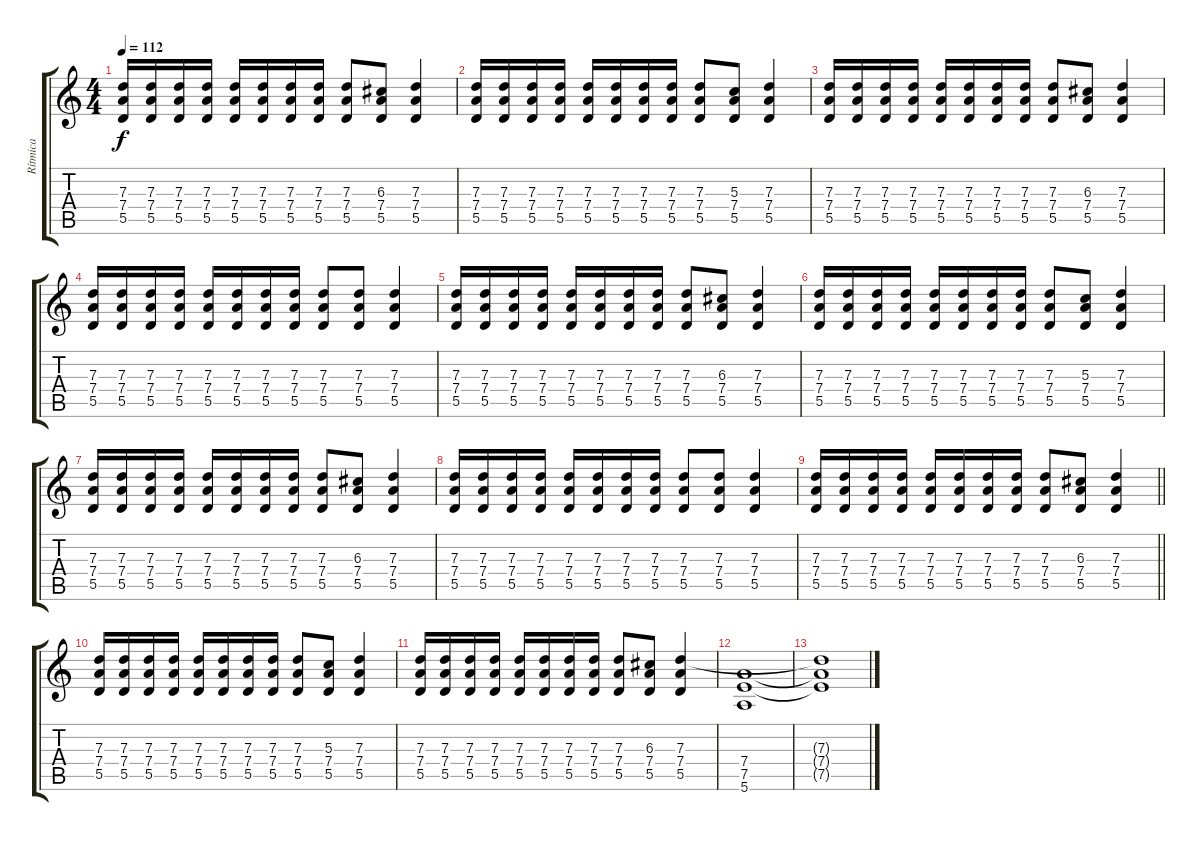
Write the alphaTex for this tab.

\track ("Rítmica" "Rítmica") {instrument distortionguitar}
\staff {score tabs}
\tuning (E4 B3 G3 D3 A2 E2) {hide}
\ts (4 4)
\tempo 112
\clef g2
\ks c
(7.3 7.4 5.5).16{dy f} (7.3 7.4 5.5).16 (7.3 7.4 5.5).16 (7.3 7.4 5.5).16 (7.3 7.4 5.5).16 (7.3 7.4 5.5).16 (7.3 7.4 5.5).16 (7.3 7.4 5.5).16 (7.3 7.4 5.5).8 (6.3 7.4 5.5).8 (7.3 7.4 5.5).4 |
(7.3 7.4 5.5).16 (7.3 7.4 5.5).16 (7.3 7.4 5.5).16 (7.3 7.4 5.5).16 (7.3 7.4 5.5).16 (7.3 7.4 5.5).16 (7.3 7.4 5.5).16 (7.3 7.4 5.5).16 (7.3 7.4 5.5).8 (5.3 7.4 5.5).8 (7.3 7.4 5.5).4 |
(7.3 7.4 5.5).16 (7.3 7.4 5.5).16 (7.3 7.4 5.5).16 (7.3 7.4 5.5).16 (7.3 7.4 5.5).16 (7.3 7.4 5.5).16 (7.3 7.4 5.5).16 (7.3 7.4 5.5).16 (7.3 7.4 5.5).8 (6.3 7.4 5.5).8 (7.3 7.4 5.5).4 |
(7.3 7.4 5.5).16 (7.3 7.4 5.5).16 (7.3 7.4 5.5).16 (7.3 7.4 5.5).16 (7.3 7.4 5.5).16 (7.3 7.4 5.5).16 (7.3 7.4 5.5).16 (7.3 7.4 5.5).16 (7.3 7.4 5.5).8 (7.3 7.4 5.5).8 (7.3 7.4 5.5).4 |
(7.3 7.4 5.5).16 (7.3 7.4 5.5).16 (7.3 7.4 5.5).16 (7.3 7.4 5.5).16 (7.3 7.4 5.5).16 (7.3 7.4 5.5).16 (7.3 7.4 5.5).16 (7.3 7.4 5.5).16 (7.3 7.4 5.5).8 (6.3 7.4 5.5).8 (7.3 7.4 5.5).4 |
(7.3 7.4 5.5).16 (7.3 7.4 5.5).16 (7.3 7.4 5.5).16 (7.3 7.4 5.5).16 (7.3 7.4 5.5).16 (7.3 7.4 5.5).16 (7.3 7.4 5.5).16 (7.3 7.4 5.5).16 (7.3 7.4 5.5).8 (5.3 7.4 5.5).8 (7.3 7.4 5.5).4 |
(7.3 7.4 5.5).16 (7.3 7.4 5.5).16 (7.3 7.4 5.5).16 (7.3 7.4 5.5).16 (7.3 7.4 5.5).16 (7.3 7.4 5.5).16 (7.3 7.4 5.5).16 (7.3 7.4 5.5).16 (7.3 7.4 5.5).8 (6.3 7.4 5.5).8 (7.3 7.4 5.5).4 |
(7.3 7.4 5.5).16 (7.3 7.4 5.5).16 (7.3 7.4 5.5).16 (7.3 7.4 5.5).16 (7.3 7.4 5.5).16 (7.3 7.4 5.5).16 (7.3 7.4 5.5).16 (7.3 7.4 5.5).16 (7.3 7.4 5.5).8 (7.3 7.4 5.5).8 (7.3 7.4 5.5).4 |
\barLineRight lightlight
(7.3 7.4 5.5).16 (7.3 7.4 5.5).16 (7.3 7.4 5.5).16 (7.3 7.4 5.5).16 (7.3 7.4 5.5).16 (7.3 7.4 5.5).16 (7.3 7.4 5.5).16 (7.3 7.4 5.5).16 (7.3 7.4 5.5).8 (6.3 7.4 5.5).8 (7.3 7.4 5.5).4 |
(7.3 7.4 5.5).16 (7.3 7.4 5.5).16 (7.3 7.4 5.5).16 (7.3 7.4 5.5).16 (7.3 7.4 5.5).16 (7.3 7.4 5.5).16 (7.3 7.4 5.5).16 (7.3 7.4 5.5).16 (7.3 7.4 5.5).8 (5.3 7.4 5.5).8 (7.3 7.4 5.5).4 |
(7.3 7.4 5.5).16 (7.3 7.4 5.5).16 (7.3 7.4 5.5).16 (7.3 7.4 5.5).16 (7.3 7.4 5.5).16 (7.3 7.4 5.5).16 (7.3 7.4 5.5).16 (7.3 7.4 5.5).16 (7.3 7.4 5.5).8 (6.3 7.4 5.5).8 (7.3 7.4 5.5).4 |
(7.4 7.5 5.6).1 |
(7.3{t} 7.4{t} 7.5{t}).1
